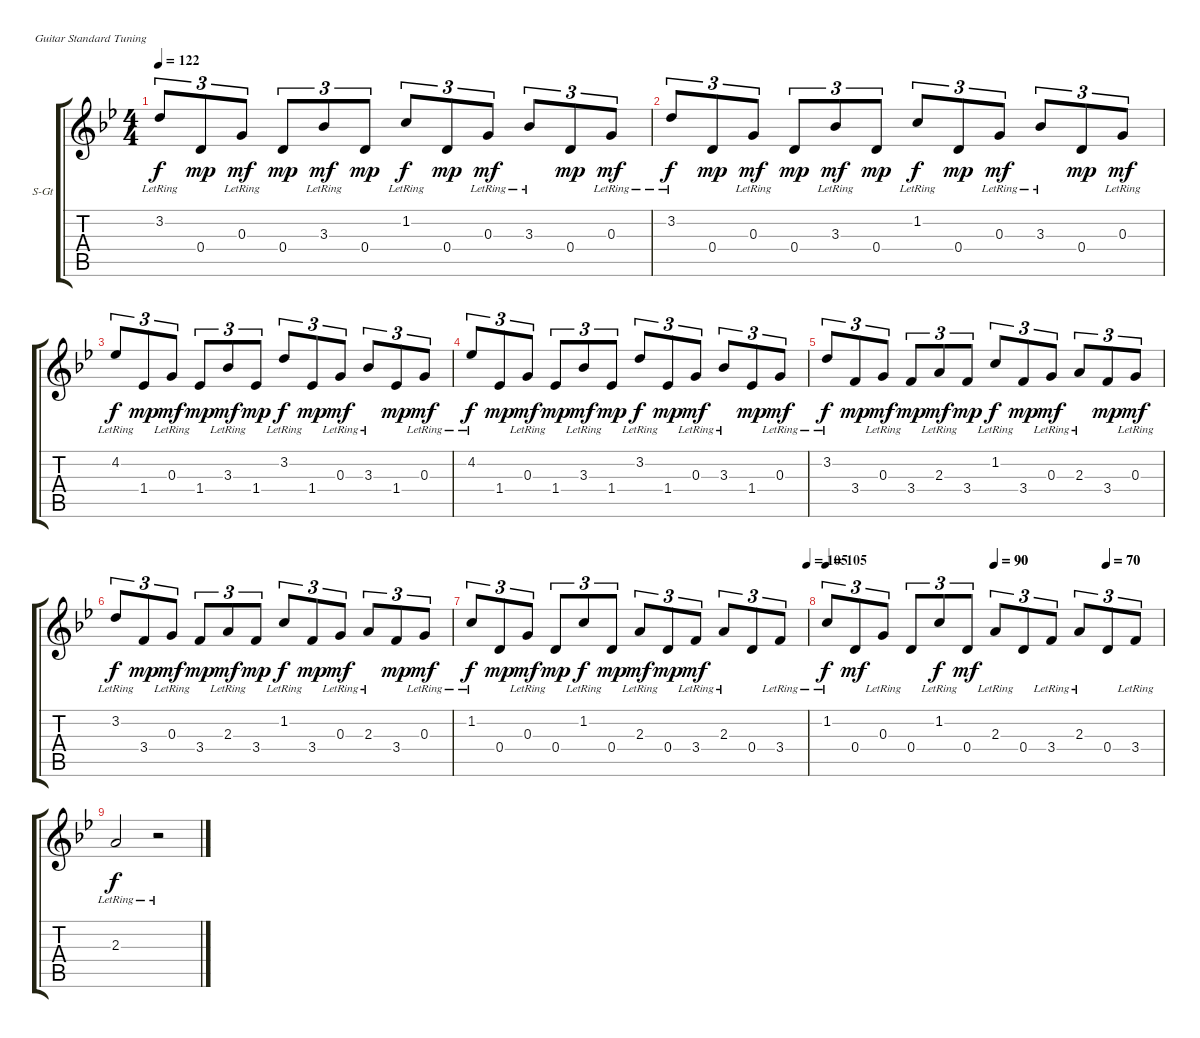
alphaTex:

\bracketExtendMode groupsimilarinstruments
\firstSystemTrackNameOrientation horizontal
\otherSystemsTrackNameOrientation horizontal
\track ("right hand" "S-Gt") {instrument brightacousticpiano}
\staff {score tabs}
\tuning (E4 B3 G3 D3 A2 E2)
\displaytranspose 12
\ts (4 4)
\tempo 122
\clef g2
\ks gminor
3.2{lr}.8{tu (3 2) dy f} 0.4.8{tu (3 2) dy mp} 0.3{lr}.8{tu (3 2) dy mf} 0.4.8{tu (3 2) dy mp} 3.3{lr}.8{tu (3 2) dy mf} 0.4.8{tu (3 2) dy mp} 1.2{lr}.8{tu (3 2) dy f} 0.4.8{tu (3 2) dy mp} 0.3{lr}.8{tu (3 2) dy mf} 3.3{lr}.8{tu (3 2)} 0.4.8{tu (3 2) dy mp} 0.3{lr}.8{tu (3 2) dy mf} |
3.2{lr}.8{tu (3 2) dy f} 0.4.8{tu (3 2) dy mp} 0.3{lr}.8{tu (3 2) dy mf} 0.4.8{tu (3 2) dy mp} 3.3{lr}.8{tu (3 2) dy mf} 0.4.8{tu (3 2) dy mp} 1.2{lr}.8{tu (3 2) dy f} 0.4.8{tu (3 2) dy mp} 0.3{lr}.8{tu (3 2) dy mf} 3.3{lr}.8{tu (3 2)} 0.4.8{tu (3 2) dy mp} 0.3{lr}.8{tu (3 2) dy mf} |
4.2{lr}.8{tu (3 2) dy f} 1.4.8{tu (3 2) dy mp} 0.3{lr}.8{tu (3 2) dy mf} 1.4.8{tu (3 2) dy mp} 3.3{lr}.8{tu (3 2) dy mf} 1.4.8{tu (3 2) dy mp} 3.2{lr}.8{tu (3 2) dy f} 1.4.8{tu (3 2) dy mp} 0.3{lr}.8{tu (3 2) dy mf} 3.3{lr}.8{tu (3 2)} 1.4.8{tu (3 2) dy mp} 0.3{lr}.8{tu (3 2) dy mf} |
4.2{lr}.8{tu (3 2) dy f} 1.4.8{tu (3 2) dy mp} 0.3{lr}.8{tu (3 2) dy mf} 1.4.8{tu (3 2) dy mp} 3.3{lr}.8{tu (3 2) dy mf} 1.4.8{tu (3 2) dy mp} 3.2{lr}.8{tu (3 2) dy f} 1.4.8{tu (3 2) dy mp} 0.3{lr}.8{tu (3 2) dy mf} 3.3{lr}.8{tu (3 2)} 1.4.8{tu (3 2) dy mp} 0.3{lr}.8{tu (3 2) dy mf} |
3.2{lr}.8{tu (3 2) dy f} 3.4.8{tu (3 2) dy mp} 0.3{lr}.8{tu (3 2) dy mf} 3.4.8{tu (3 2) dy mp} 2.3{lr}.8{tu (3 2) dy mf} 3.4.8{tu (3 2) dy mp} 1.2{lr}.8{tu (3 2) dy f} 3.4.8{tu (3 2) dy mp} 0.3{lr}.8{tu (3 2) dy mf} 2.3{lr}.8{tu (3 2)} 3.4.8{tu (3 2) dy mp} 0.3{lr}.8{tu (3 2) dy mf} |
3.2{lr}.8{tu (3 2) dy f} 3.4.8{tu (3 2) dy mp} 0.3{lr}.8{tu (3 2) dy mf} 3.4.8{tu (3 2) dy mp} 2.3{lr}.8{tu (3 2) dy mf} 3.4.8{tu (3 2) dy mp} 1.2{lr}.8{tu (3 2) dy f} 3.4.8{tu (3 2) dy mp} 0.3{lr}.8{tu (3 2) dy mf} 2.3{lr}.8{tu (3 2)} 3.4.8{tu (3 2) dy mp} 0.3{lr}.8{tu (3 2) dy mf} |
\tempo (105 1)
1.2{lr}.8{tu (3 2) dy f} 0.4.8{tu (3 2) dy mp} 0.3{lr}.8{tu (3 2) dy mf} 0.4.8{tu (3 2) dy mp} 1.2{lr}.8{tu (3 2) dy f} 0.4.8{tu (3 2) dy mp} 2.3{lr}.8{tu (3 2) dy mf} 0.4.8{tu (3 2) dy mp} 3.4{lr}.8{tu (3 2) dy mf} 2.3{lr}.8{tu (3 2)} 0.4.8{tu (3 2)} 3.4{lr}.8{tu (3 2)} |
\tempo 105
\tempo (90 0.4999)
\tempo (90 0.5)
\tempo (70 0.833233)
\tempo (70 0.833333)
1.2{lr}.8{tu (3 2) dy f} 0.4.8{tu (3 2) dy mf} 0.3{lr}.8{tu (3 2)} 0.4.8{tu (3 2)} 1.2{lr}.8{tu (3 2) dy f} 0.4.8{tu (3 2) dy mf} 2.3{lr}.8{tu (3 2)} 0.4.8{tu (3 2)} 3.4{lr}.8{tu (3 2)} 2.3{lr}.8{tu (3 2)} 0.4.8{tu (3 2)} 3.4{lr}.8{tu (3 2)} |
2.3{lr}.2{dy f} r.2
